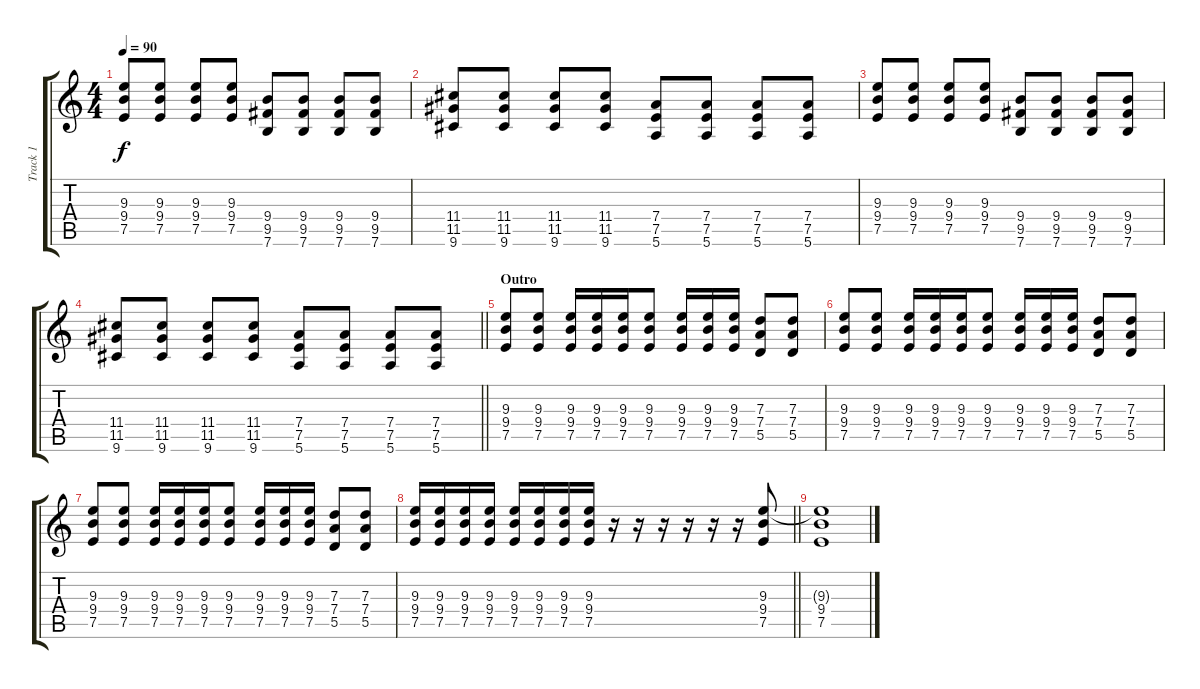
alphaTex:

\track ("Track 1" "Track 1") {instrument overdrivenguitar}
\staff {score tabs}
\tuning (E4 B3 G3 D3 A2 E2) {hide}
\ts (4 4)
\tempo 90
\clef g2
\ks c
(9.3 9.4 7.5).8{dy f} (9.3 9.4 7.5).8 (9.3 9.4 7.5).8 (9.3 9.4 7.5).8 (9.4 9.5 7.6).8 (9.4 9.5 7.6).8 (9.4 9.5 7.6).8 (9.4 9.5 7.6).8 |
(11.4 11.5 9.6).8 (11.4 11.5 9.6).8 (11.4 11.5 9.6).8 (11.4 11.5 9.6).8 (7.4 7.5 5.6).8 (7.4 7.5 5.6).8 (7.4 7.5 5.6).8 (7.4 7.5 5.6).8 |
(9.3 9.4 7.5).8 (9.3 9.4 7.5).8 (9.3 9.4 7.5).8 (9.3 9.4 7.5).8 (9.4 9.5 7.6).8 (9.4 9.5 7.6).8 (9.4 9.5 7.6).8 (9.4 9.5 7.6).8 |
\barLineRight lightlight
(11.4 11.5 9.6).8 (11.4 11.5 9.6).8 (11.4 11.5 9.6).8 (11.4 11.5 9.6).8 (7.4 7.5 5.6).8 (7.4 7.5 5.6).8 (7.4 7.5 5.6).8 (7.4 7.5 5.6).8 |
\section ("" "Outro")
(9.3 9.4 7.5).8 (9.3 9.4 7.5).8 (9.3 9.4 7.5).16 (9.3 9.4 7.5).16 (9.3 9.4 7.5).16 (9.3 9.4 7.5).8 (9.3 9.4 7.5).16 (9.3 9.4 7.5).16 (9.3 9.4 7.5).16 (7.3 7.4 5.5).8 (7.3 7.4 5.5).8 |
(9.3 9.4 7.5).8 (9.3 9.4 7.5).8 (9.3 9.4 7.5).16 (9.3 9.4 7.5).16 (9.3 9.4 7.5).16 (9.3 9.4 7.5).8 (9.3 9.4 7.5).16 (9.3 9.4 7.5).16 (9.3 9.4 7.5).16 (7.3 7.4 5.5).8 (7.3 7.4 5.5).8 |
(9.3 9.4 7.5).8 (9.3 9.4 7.5).8 (9.3 9.4 7.5).16 (9.3 9.4 7.5).16 (9.3 9.4 7.5).16 (9.3 9.4 7.5).8 (9.3 9.4 7.5).16 (9.3 9.4 7.5).16 (9.3 9.4 7.5).16 (7.3 7.4 5.5).8 (7.3 7.4 5.5).8 |
\barLineRight lightlight
(9.3 9.4 7.5).16 (9.3 9.4 7.5).16 (9.3 9.4 7.5).16 (9.3 9.4 7.5).16 (9.3 9.4 7.5).16 (9.3 9.4 7.5).16 (9.3 9.4 7.5).16 (9.3 9.4 7.5).16 r.16 r.16 r.16 r.16 r.16 r.16 (9.3 9.4 7.5).8 |
(9.3{t} 9.4 7.5).1
